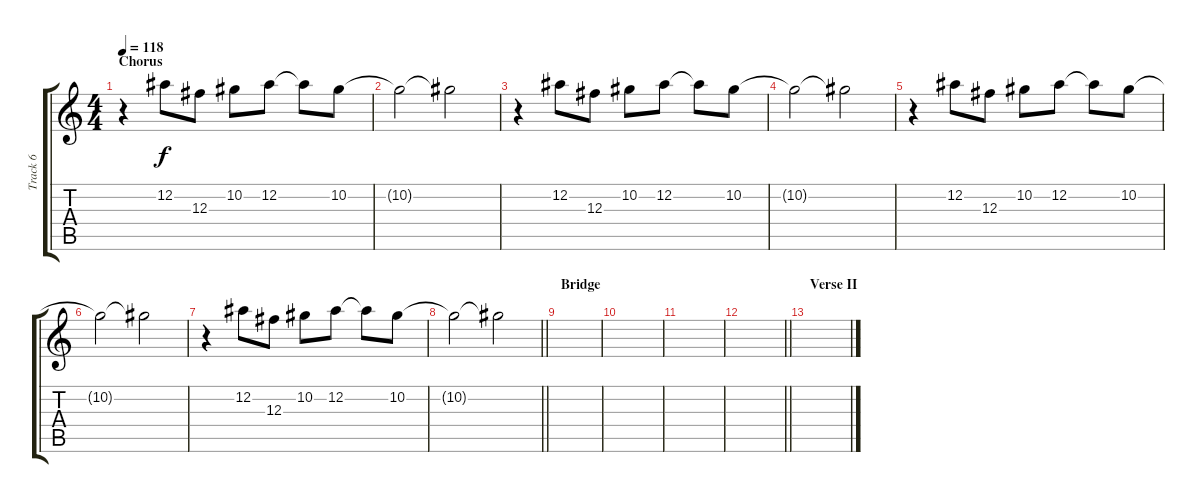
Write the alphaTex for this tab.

\track ("Track 6" "Track 6") {instrument distortionguitar}
\staff {score tabs}
\tuning (Eb4 Bb3 Gb3 Db3 Ab2 Db2) {hide}
\ts (4 4)
\section ("" "Chorus")
\tempo 118
\clef g2
\ks c
r.4{dy f volume 13} 12.2.8 12.3.8 10.2.8 12.2.8 12.2{t}.8 10.2.8 |
10.2{t}.2 10.2{t}.2 |
r.4 12.2.8 12.3.8 10.2.8 12.2.8 12.2{t}.8 10.2.8 |
10.2{t}.2 10.2{t}.2 |
r.4 12.2.8 12.3.8 10.2.8 12.2.8 12.2{t}.8 10.2.8 |
10.2{t}.2 10.2{t}.2 |
r.4 12.2.8 12.3.8 10.2.8 12.2.8 12.2{t}.8 10.2.8 |
\barLineRight lightlight
10.2{t}.2 10.2{t}.2 |
\section ("" "Bridge")
|
|
|
\barLineRight lightlight
|
\section ("" "Verse II")
